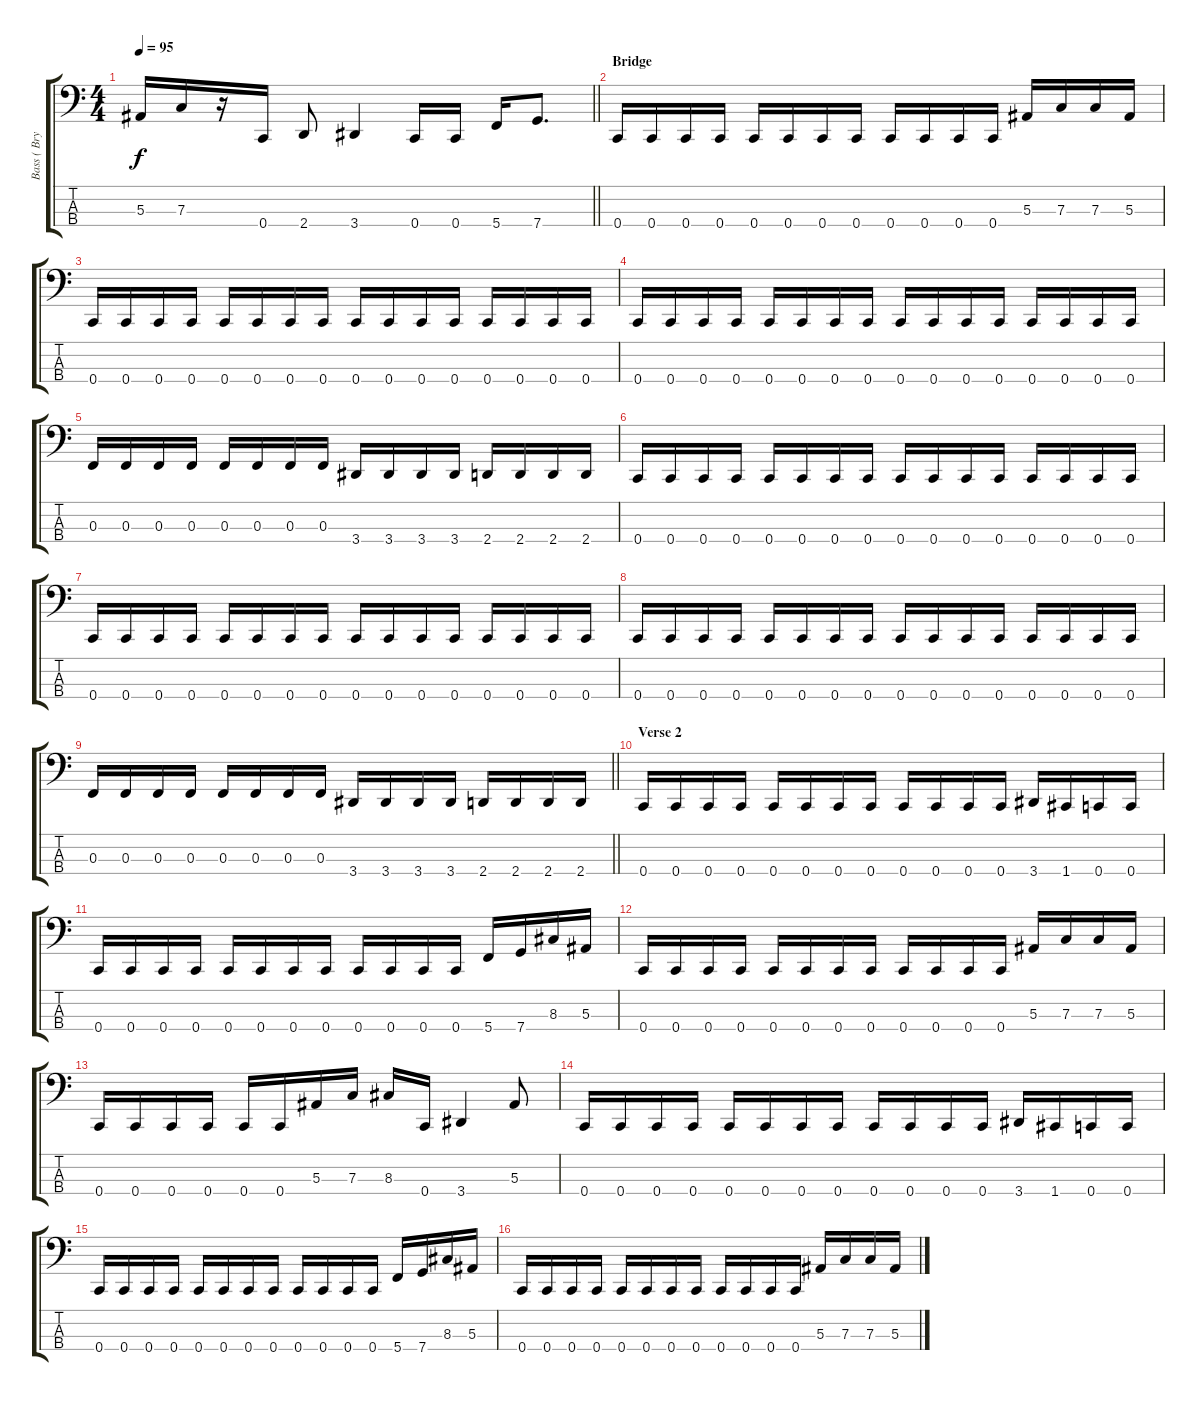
\track ("Bass ( Bryan Richie )" "Bass ( Bry") {instrument electricbasspick}
\staff {score tabs}
\tuning (Eb2 Bb1 F1 C1) {hide}
\ts (4 4)
\tempo 95
\clef f4
\barLineRight lightlight
\ks c
5.3.16{dy f} 7.3.16 r.16 0.4.16 2.4.8 3.4.4 0.4.16 0.4.16 5.4.16 7.4.8{d} |
\section ("" "Bridge")
0.4.16 0.4.16 0.4.16 0.4.16 0.4.16 0.4.16 0.4.16 0.4.16 0.4.16 0.4.16 0.4.16 0.4.16 5.3.16 7.3.16 7.3.16 5.3.16 |
0.4.16 0.4.16 0.4.16 0.4.16 0.4.16 0.4.16 0.4.16 0.4.16 0.4.16 0.4.16 0.4.16 0.4.16 0.4.16 0.4.16 0.4.16 0.4.16 |
0.4.16 0.4.16 0.4.16 0.4.16 0.4.16 0.4.16 0.4.16 0.4.16 0.4.16 0.4.16 0.4.16 0.4.16 0.4.16 0.4.16 0.4.16 0.4.16 |
0.3.16 0.3.16 0.3.16 0.3.16 0.3.16 0.3.16 0.3.16 0.3.16 3.4.16 3.4.16 3.4.16 3.4.16 2.4.16 2.4.16 2.4.16 2.4.16 |
0.4.16 0.4.16 0.4.16 0.4.16 0.4.16 0.4.16 0.4.16 0.4.16 0.4.16 0.4.16 0.4.16 0.4.16 0.4.16 0.4.16 0.4.16 0.4.16 |
0.4.16 0.4.16 0.4.16 0.4.16 0.4.16 0.4.16 0.4.16 0.4.16 0.4.16 0.4.16 0.4.16 0.4.16 0.4.16 0.4.16 0.4.16 0.4.16 |
0.4.16 0.4.16 0.4.16 0.4.16 0.4.16 0.4.16 0.4.16 0.4.16 0.4.16 0.4.16 0.4.16 0.4.16 0.4.16 0.4.16 0.4.16 0.4.16 |
\barLineRight lightlight
0.3.16 0.3.16 0.3.16 0.3.16 0.3.16 0.3.16 0.3.16 0.3.16 3.4.16 3.4.16 3.4.16 3.4.16 2.4.16 2.4.16 2.4.16 2.4.16 |
\section ("" "Verse 2")
0.4.16 0.4.16 0.4.16 0.4.16 0.4.16 0.4.16 0.4.16 0.4.16 0.4.16 0.4.16 0.4.16 0.4.16 3.4.16 1.4.16 0.4.16 0.4.16 |
0.4.16 0.4.16 0.4.16 0.4.16 0.4.16 0.4.16 0.4.16 0.4.16 0.4.16 0.4.16 0.4.16 0.4.16 5.4.16 7.4.16 8.3.16 5.3.16 |
0.4.16 0.4.16 0.4.16 0.4.16 0.4.16 0.4.16 0.4.16 0.4.16 0.4.16 0.4.16 0.4.16 0.4.16 5.3.16 7.3.16 7.3.16 5.3.16 |
0.4.16 0.4.16 0.4.16 0.4.16 0.4.16 0.4.16 5.3.16 7.3.16 8.3.16 0.4.16 3.4.4 5.3.8 |
0.4.16 0.4.16 0.4.16 0.4.16 0.4.16 0.4.16 0.4.16 0.4.16 0.4.16 0.4.16 0.4.16 0.4.16 3.4.16 1.4.16 0.4.16 0.4.16 |
0.4.16 0.4.16 0.4.16 0.4.16 0.4.16 0.4.16 0.4.16 0.4.16 0.4.16 0.4.16 0.4.16 0.4.16 5.4.16 7.4.16 8.3.16 5.3.16 |
0.4.16 0.4.16 0.4.16 0.4.16 0.4.16 0.4.16 0.4.16 0.4.16 0.4.16 0.4.16 0.4.16 0.4.16 5.3.16 7.3.16 7.3.16 5.3.16
